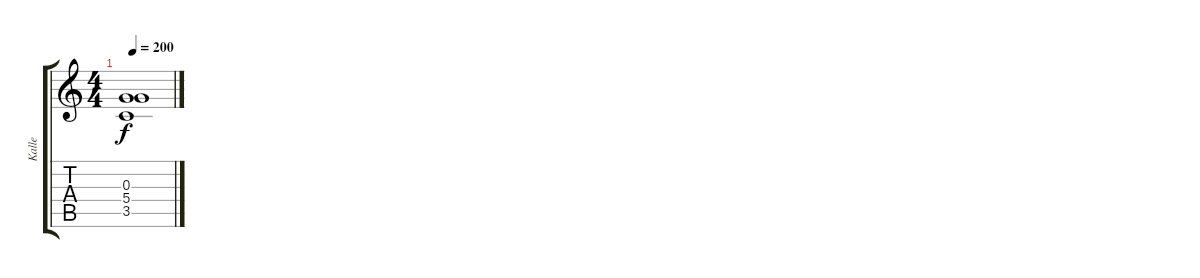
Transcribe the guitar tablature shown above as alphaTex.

\track ("Kalle" "Kalle") {instrument distortionguitar}
\staff {score tabs}
\tuning (E4 B3 G3 D3 A2 E2) {hide}
\ts (4 4)
\tempo 200
\clef g2
\ks c
(0.3{t} 5.4{t} 3.5{t}).1{dy f}
